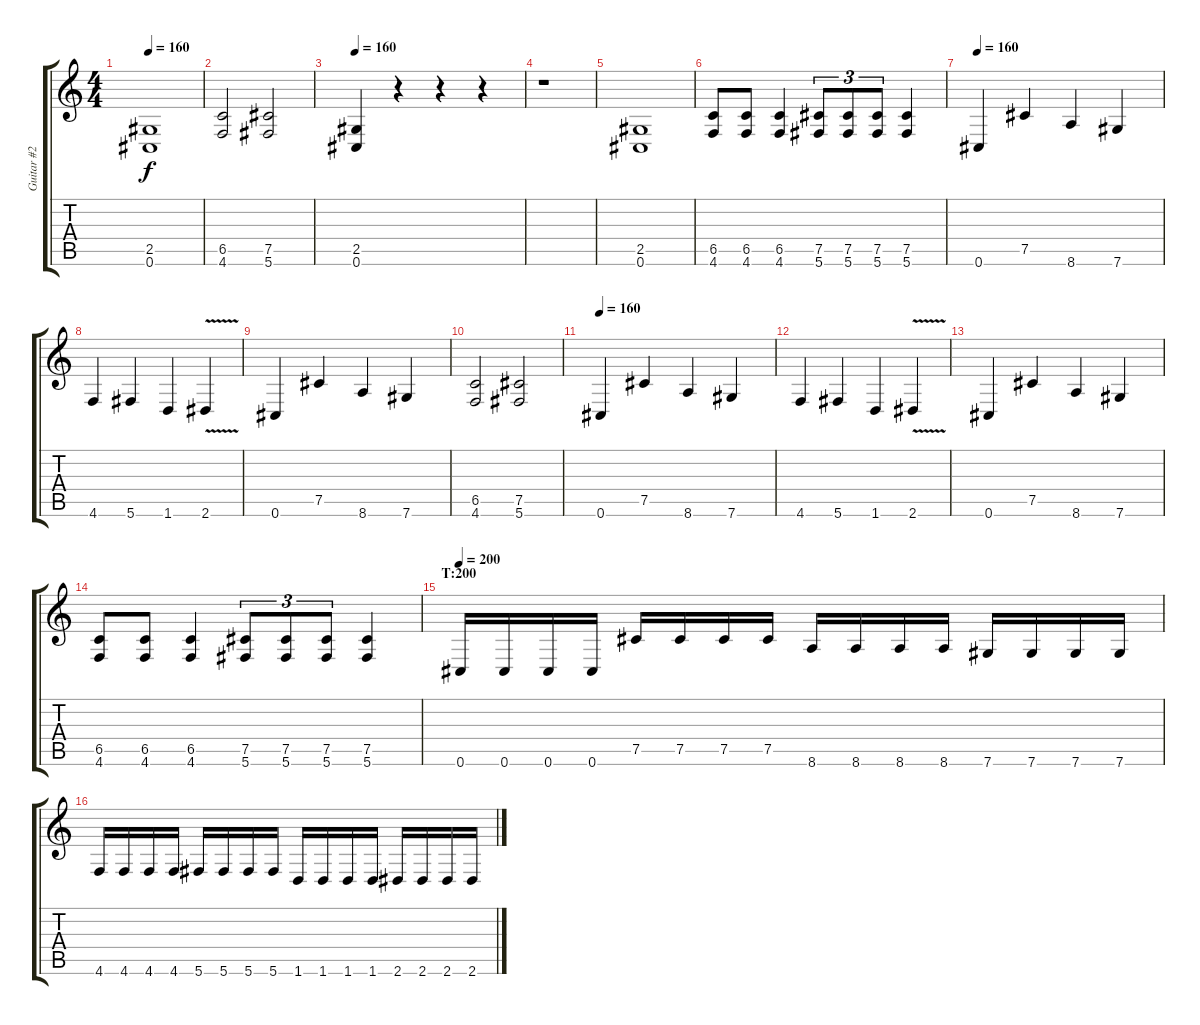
\track ("Guitar #2" "Guitar #2") {instrument distortionguitar}
\staff {score tabs}
\tuning (Db4 Ab3 E3 B2 Gb2 Db2) {hide}
\ts (4 4)
\tempo 160
\clef g2
\ks c
(2.5{t} 0.6{t}).1{dy f} |
(6.5 4.6).2 (7.5 5.6).2 |
\tempo 160
(2.5 0.6).4 r.4 r.4 r.4 |
r.1 |
(2.5 0.6).1 |
(6.5 4.6).8 (6.5 4.6).8 (6.5 4.6).4 (7.5 5.6).8{tu (3 2)} (7.5 5.6).8{tu (3 2)} (7.5 5.6).8{tu (3 2)} (7.5 5.6).4 |
\tempo 160
0.6.4 7.5.4 8.6.4 7.6.4 |
4.6.4 5.6.4 1.6.4 2.6{v}.4 |
0.6.4 7.5.4 8.6.4 7.6.4 |
(6.5 4.6).2 (7.5 5.6).2 |
\tempo 160
0.6.4 7.5.4 8.6.4 7.6.4 |
4.6.4 5.6.4 1.6.4 2.6{v}.4 |
0.6.4 7.5.4 8.6.4 7.6.4 |
(6.5 4.6).8 (6.5 4.6).8 (6.5 4.6).4 (7.5 5.6).8{tu (3 2)} (7.5 5.6).8{tu (3 2)} (7.5 5.6).8{tu (3 2)} (7.5 5.6).4 |
\section ("" "T:200")
\tempo 200
0.6.16 0.6.16 0.6.16 0.6.16 7.5.16 7.5.16 7.5.16 7.5.16 8.6.16 8.6.16 8.6.16 8.6.16 7.6.16 7.6.16 7.6.16 7.6.16 |
4.6.16 4.6.16 4.6.16 4.6.16 5.6.16 5.6.16 5.6.16 5.6.16 1.6.16 1.6.16 1.6.16 1.6.16 2.6.16 2.6.16 2.6.16 2.6.16
